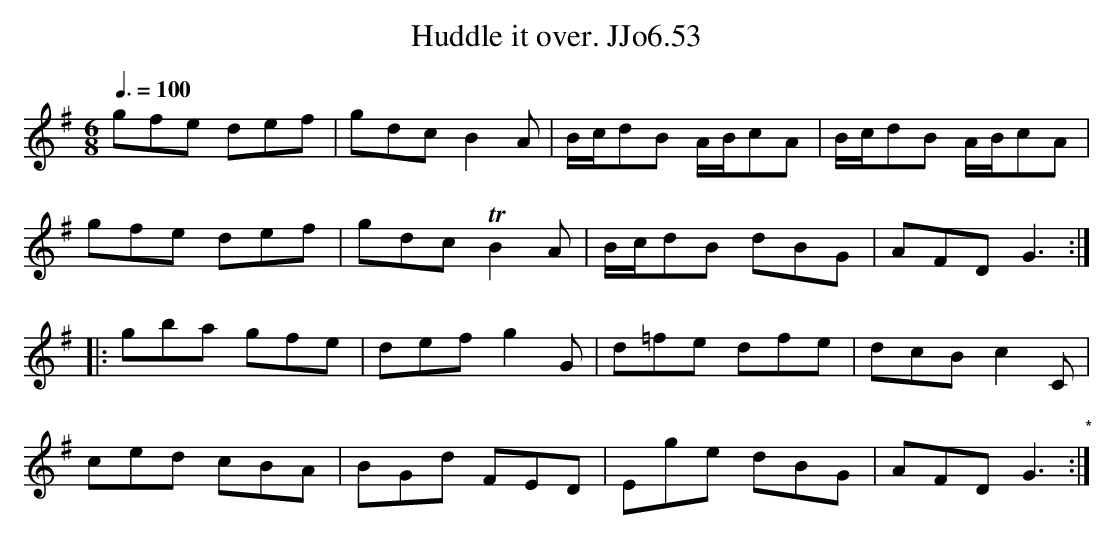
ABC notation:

X:1
T:Huddle it over. JJo6.53
M:6/8
L:1/8
Q:3/8=100
K:G
gfe def|gdc B2A|B/c/dB A/B/cA|B/c/dB A/B/cA|
gfe def|gdc !trill!B2A|B/c/dB dBG|AFD G3 :|
|: gba gfe|def g2G|d=fe dfe|dcB c2C|
ced cBA|BGd FED|Ege dBG|AFD G3 "*" :|
